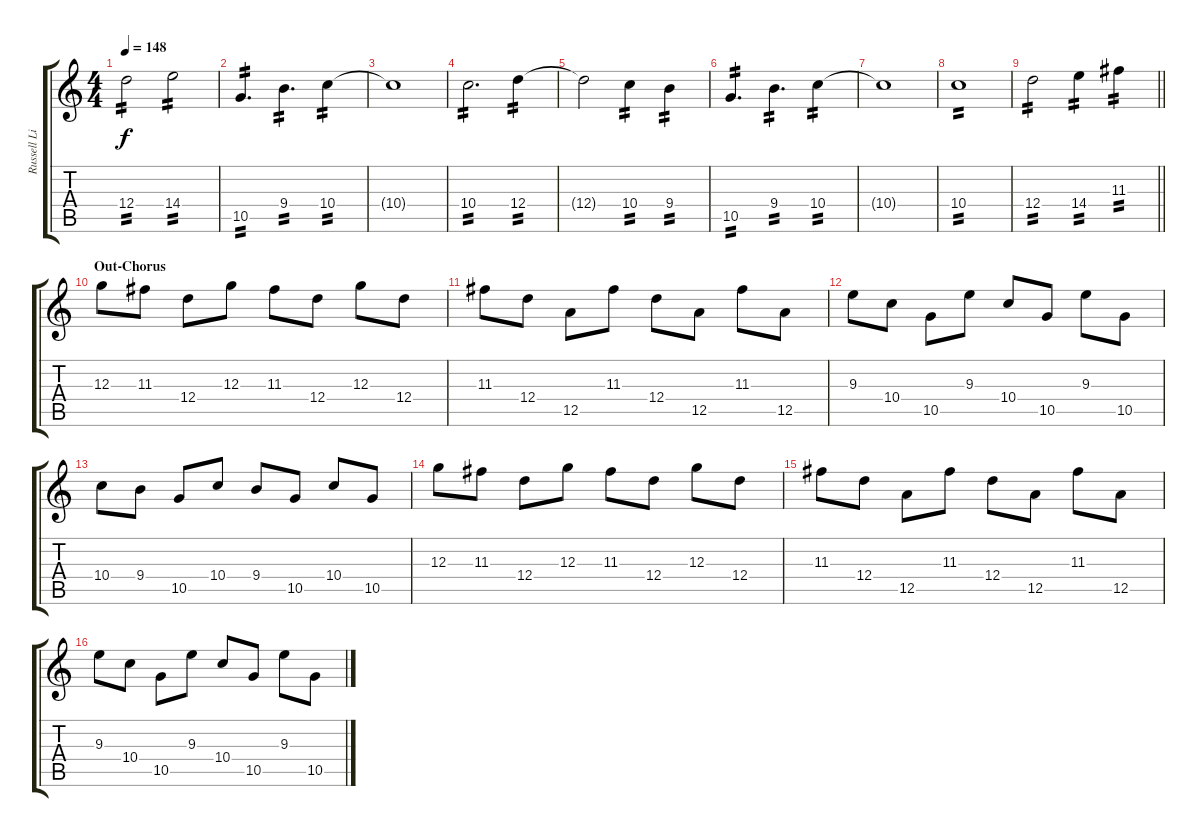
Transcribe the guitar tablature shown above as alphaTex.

\track ("Russell Lissack" "Russell Li") {instrument electricguitarjazz}
\staff {score tabs}
\tuning (E4 B3 G3 D3 A2 E2) {hide}
\ts (4 4)
\tempo 148
\clef g2
\ks c
12.4.2{tp 2 dy f} 14.4.2{tp 2} |
10.5.4{d tp 2} 9.4.4{d tp 2} 10.4.4{tp 2} |
10.4{t}.1 |
10.4.2{d tp 2} 12.4.4{tp 2} |
12.4{t}.2 10.4.4{tp 2} 9.4.4{tp 2} |
10.5.4{d tp 2} 9.4.4{d tp 2} 10.4.4{tp 2} |
10.4{t}.1 |
10.4.1{tp 2} |
\barLineRight lightlight
12.4.2{tp 2} 14.4.4{tp 2} 11.3.4{tp 2} |
\section ("" "Out-Chorus")
12.3.8{volume 10 instrument electricguitarjazz} 11.3.8 12.4.8 12.3.8 11.3.8 12.4.8 12.3.8 12.4.8 |
11.3.8 12.4.8 12.5.8 11.3.8 12.4.8 12.5.8 11.3.8 12.5.8 |
9.3.8 10.4.8 10.5.8 9.3.8 10.4.8 10.5.8 9.3.8 10.5.8 |
10.4.8 9.4.8 10.5.8 10.4.8 9.4.8 10.5.8 10.4.8 10.5.8 |
12.3.8 11.3.8 12.4.8 12.3.8 11.3.8 12.4.8 12.3.8 12.4.8 |
11.3.8 12.4.8 12.5.8 11.3.8 12.4.8 12.5.8 11.3.8 12.5.8 |
9.3.8 10.4.8 10.5.8 9.3.8 10.4.8 10.5.8 9.3.8 10.5.8
